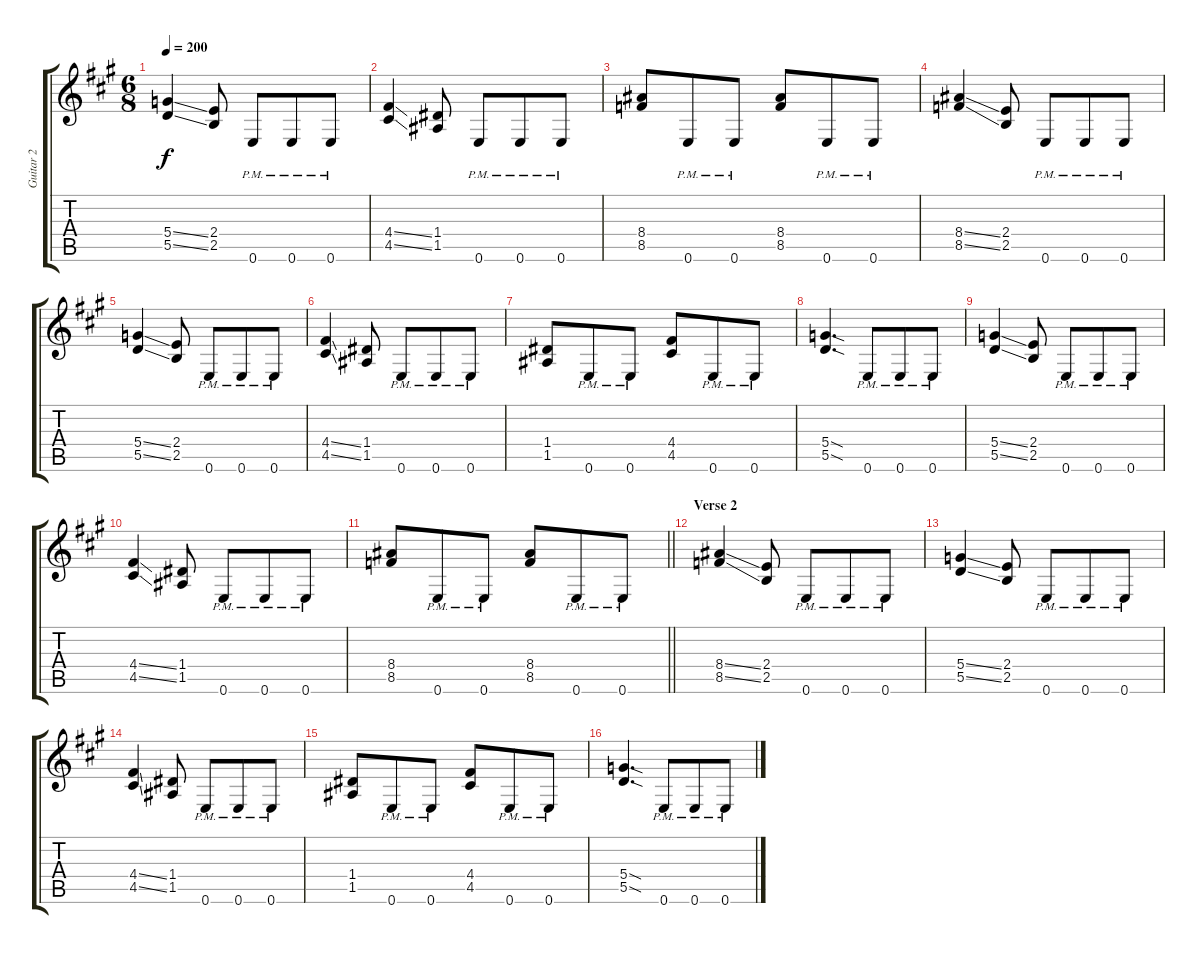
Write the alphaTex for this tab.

\track ("Guitar 2" "Guitar 2") {instrument distortionguitar}
\staff {score tabs}
\tuning (E4 B3 G3 D3 A2 E2) {hide}
\ts (6 8)
\tempo 200
\clef g2
\ks f#minor
(5.4{ss} 5.5{ss}).4{dy f} (2.4 2.5).8 0.6{pm}.8 0.6{pm}.8 0.6{pm}.8 |
(4.4{ss} 4.5{ss}).4 (1.4 1.5).8 0.6{pm}.8 0.6{pm}.8 0.6{pm}.8 |
(8.4 8.5).8 0.6{pm}.8 0.6{pm}.8 (8.4 8.5).8 0.6{pm}.8 0.6{pm}.8 |
(8.4{ss} 8.5{ss}).4 (2.4 2.5).8 0.6{pm}.8 0.6{pm}.8 0.6{pm}.8 |
(5.4{ss} 5.5{ss}).4 (2.4 2.5).8 0.6{pm}.8 0.6{pm}.8 0.6{pm}.8 |
(4.4{ss} 4.5{ss}).4 (1.4 1.5).8 0.6{pm}.8 0.6{pm}.8 0.6{pm}.8 |
(1.4 1.5).8 0.6{pm}.8 0.6{pm}.8 (4.4 4.5).8 0.6{pm}.8 0.6{pm}.8 |
(5.4{sod} 5.5{sod}).4{d} 0.6{pm}.8 0.6{pm}.8 0.6{pm}.8 |
(5.4{ss} 5.5{ss}).4 (2.4 2.5).8 0.6{pm}.8 0.6{pm}.8 0.6{pm}.8 |
(4.4{ss} 4.5{ss}).4 (1.4 1.5).8 0.6{pm}.8 0.6{pm}.8 0.6{pm}.8 |
\barLineRight lightlight
(8.4 8.5).8 0.6{pm}.8 0.6{pm}.8 (8.4 8.5).8 0.6{pm}.8 0.6{pm}.8 |
\section ("" "Verse 2")
(8.4{ss} 8.5{ss}).4 (2.4 2.5).8 0.6{pm}.8 0.6{pm}.8 0.6{pm}.8 |
(5.4{ss} 5.5{ss}).4 (2.4 2.5).8 0.6{pm}.8 0.6{pm}.8 0.6{pm}.8 |
(4.4{ss} 4.5{ss}).4 (1.4 1.5).8 0.6{pm}.8 0.6{pm}.8 0.6{pm}.8 |
(1.4 1.5).8 0.6{pm}.8 0.6{pm}.8 (4.4 4.5).8 0.6{pm}.8 0.6{pm}.8 |
(5.4{sod} 5.5{sod}).4{d} 0.6{pm}.8 0.6{pm}.8 0.6{pm}.8
